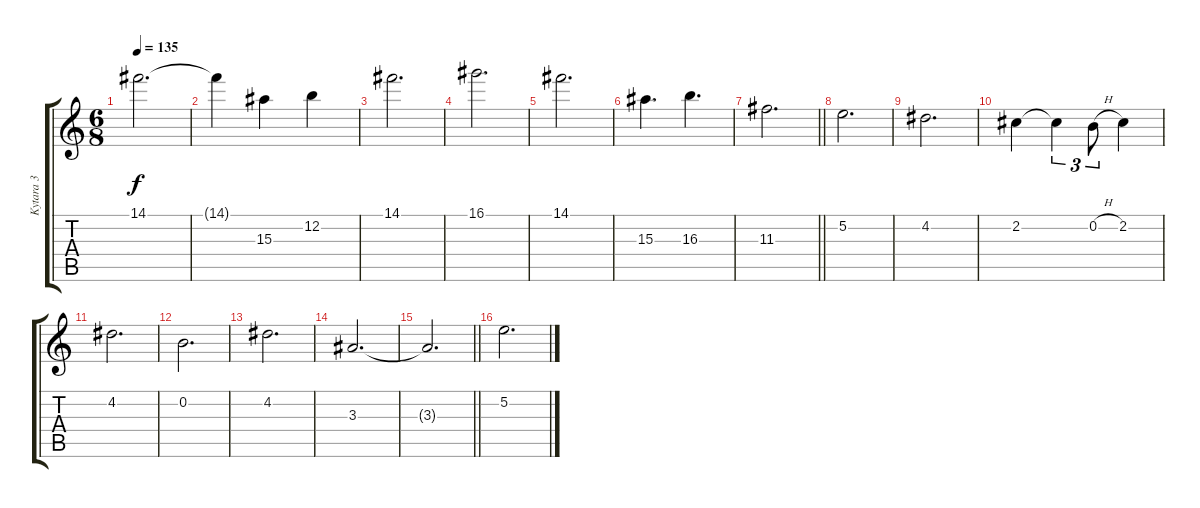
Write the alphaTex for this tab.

\track ("Kytara 3" "Kytara 3") {instrument electricguitarjazz}
\staff {score tabs}
\tuning (E4 B3 G3 D3 A2 E2) {hide}
\ts (6 8)
\tempo 135
\clef g2
\ks c
14.1.2{d dy f} |
14.1{t}.4 15.3.4 12.2.4 |
14.1.2{d} |
16.1.2{d} |
14.1.2{d} |
15.3.4{d} 16.3.4{d} |
\barLineRight lightlight
11.3.2{d} |
\section ("" "")
5.2.2{d} |
4.2.2{d} |
2.2.4 2.2{t}.4{tu (3 2)} 0.2{h}.8{tu (3 2)} 2.2.4 |
4.2.2{d} |
0.2.2{d} |
4.2.2{d} |
3.3.2{d} |
\barLineRight lightlight
3.3{t}.2{d} |
5.2.2{d}
